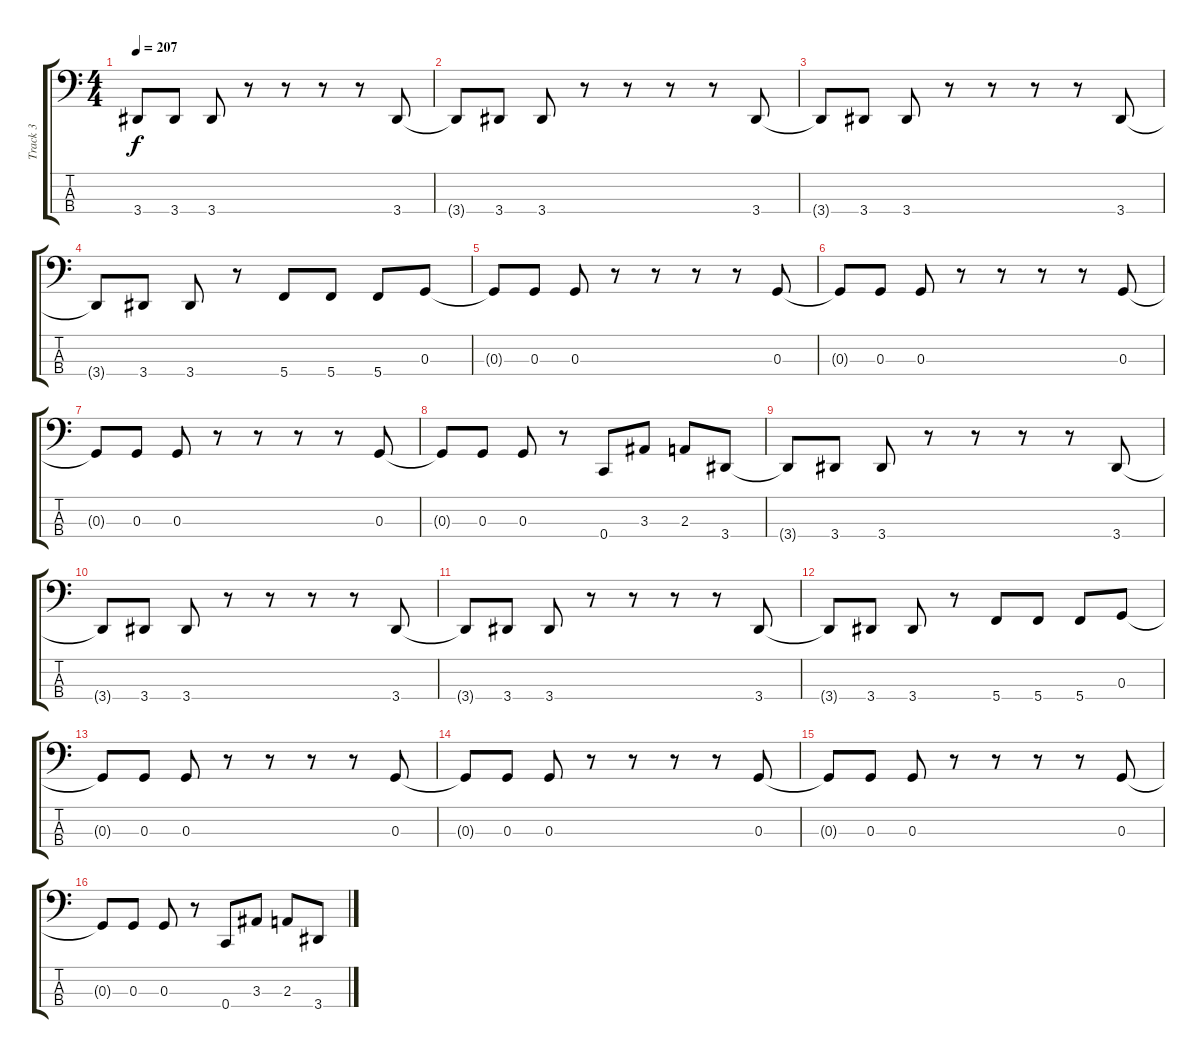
\track ("Track 3" "Track 3") {instrument electricbassfinger}
\staff {score tabs}
\tuning (F2 C2 G1 C1) {hide}
\ts (4 4)
\tempo 207
\clef f4
\ks c
3.4{t}.8{dy f} 3.4.8 3.4.8 r.8 r.8 r.8 r.8 3.4.8 |
3.4{t}.8 3.4.8 3.4.8 r.8 r.8 r.8 r.8 3.4.8 |
3.4{t}.8 3.4.8 3.4.8 r.8 r.8 r.8 r.8 3.4.8 |
3.4{t}.8 3.4.8 3.4.8 r.8 5.4.8 5.4.8 5.4.8 0.3.8 |
0.3{t}.8 0.3.8 0.3.8 r.8 r.8 r.8 r.8 0.3.8 |
0.3{t}.8 0.3.8 0.3.8 r.8 r.8 r.8 r.8 0.3.8 |
0.3{t}.8 0.3.8 0.3.8 r.8 r.8 r.8 r.8 0.3.8 |
0.3{t}.8 0.3.8 0.3.8 r.8 0.4.8 3.3.8 2.3.8 3.4.8 |
3.4{t}.8 3.4.8 3.4.8 r.8 r.8 r.8 r.8 3.4.8 |
3.4{t}.8 3.4.8 3.4.8 r.8 r.8 r.8 r.8 3.4.8 |
3.4{t}.8 3.4.8 3.4.8 r.8 r.8 r.8 r.8 3.4.8 |
3.4{t}.8 3.4.8 3.4.8 r.8 5.4.8 5.4.8 5.4.8 0.3.8 |
0.3{t}.8 0.3.8 0.3.8 r.8 r.8 r.8 r.8 0.3.8 |
0.3{t}.8 0.3.8 0.3.8 r.8 r.8 r.8 r.8 0.3.8 |
0.3{t}.8 0.3.8 0.3.8 r.8 r.8 r.8 r.8 0.3.8 |
0.3{t}.8 0.3.8 0.3.8 r.8 0.4.8 3.3.8 2.3.8 3.4.8
